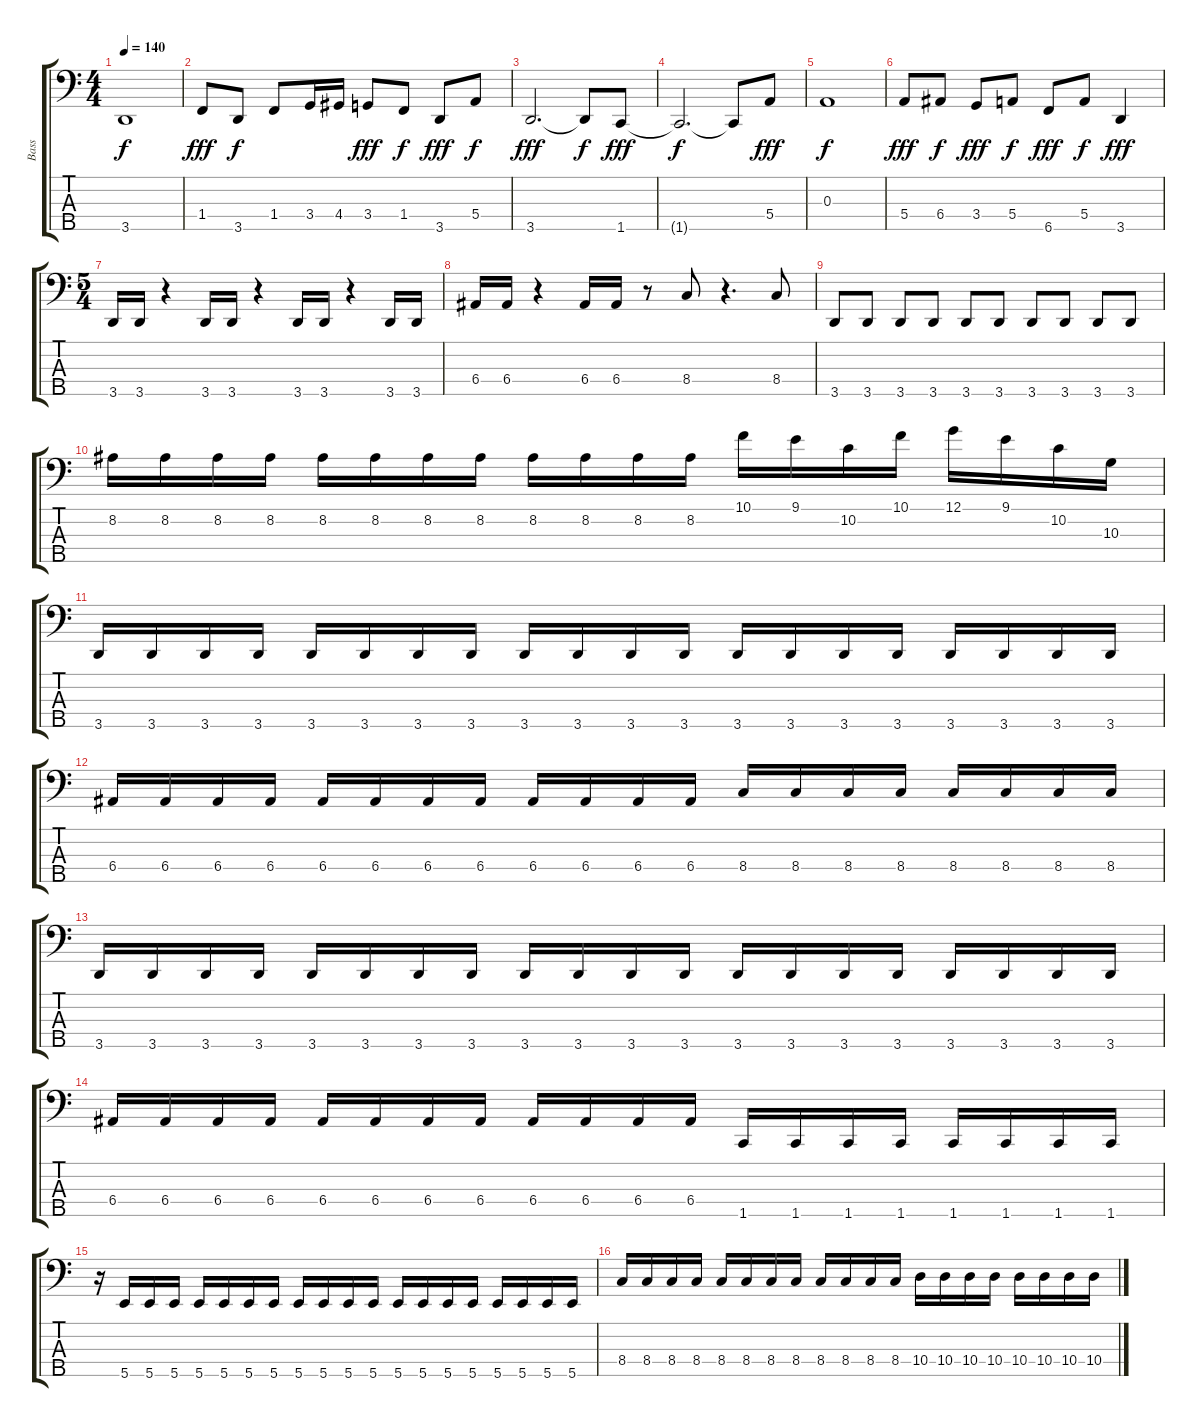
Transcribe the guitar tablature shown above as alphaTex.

\track ("Bass" "Bass") {instrument electricbassfinger}
\staff {score tabs}
\tuning (G2 D2 A1 E1 B0) {hide}
\ts (4 4)
\tempo 140
\clef f4
\ks c
3.5{t}.1{dy f} |
1.4.8{dy fff} 3.5.8{dy f} 1.4.8 3.4.16 4.4.16 3.4.8{dy fff} 1.4.8{dy f} 3.5.8{dy fff} 5.4.8{dy f} |
3.5.2{d dy fff} 3.5{t}.8{dy f} 1.5.8{dy fff} |
1.5{t}.2{d dy f} 1.5{t}.8 5.4.8{dy fff} |
0.3.1{dy f} |
5.4.8{dy fff} 6.4.8{dy f} 3.4.8{dy fff} 5.4.8{dy f} 6.5.8{dy fff} 5.4.8{dy f} 3.5.4{dy fff} |
\ts (5 4)
3.5.16 3.5.16 r.4 3.5.16 3.5.16 r.4 3.5.16 3.5.16 r.4 3.5.16 3.5.16 |
6.4.16 6.4.16 r.4 6.4.16 6.4.16 r.8 8.4.8 r.4{d} 8.4.8 |
3.5.8 3.5.8 3.5.8 3.5.8 3.5.8 3.5.8 3.5.8 3.5.8 3.5.8 3.5.8 |
8.2.16 8.2.16 8.2.16 8.2.16 8.2.16 8.2.16 8.2.16 8.2.16 8.2.16 8.2.16 8.2.16 8.2.16 10.1.16 9.1.16 10.2.16 10.1.16 12.1.16 9.1.16 10.2.16 10.3.16 |
3.5.16 3.5.16 3.5.16 3.5.16 3.5.16 3.5.16 3.5.16 3.5.16 3.5.16 3.5.16 3.5.16 3.5.16 3.5.16 3.5.16 3.5.16 3.5.16 3.5.16 3.5.16 3.5.16 3.5.16 |
6.4.16 6.4.16 6.4.16 6.4.16 6.4.16 6.4.16 6.4.16 6.4.16 6.4.16 6.4.16 6.4.16 6.4.16 8.4.16 8.4.16 8.4.16 8.4.16 8.4.16 8.4.16 8.4.16 8.4.16 |
3.5.16 3.5.16 3.5.16 3.5.16 3.5.16 3.5.16 3.5.16 3.5.16 3.5.16 3.5.16 3.5.16 3.5.16 3.5.16 3.5.16 3.5.16 3.5.16 3.5.16 3.5.16 3.5.16 3.5.16 |
6.4.16 6.4.16 6.4.16 6.4.16 6.4.16 6.4.16 6.4.16 6.4.16 6.4.16 6.4.16 6.4.16 6.4.16 1.5.16 1.5.16 1.5.16 1.5.16 1.5.16 1.5.16 1.5.16 1.5.16 |
r.16 5.5.16 5.5.16 5.5.16 5.5.16 5.5.16 5.5.16 5.5.16 5.5.16 5.5.16 5.5.16 5.5.16 5.5.16 5.5.16 5.5.16 5.5.16 5.5.16 5.5.16 5.5.16 5.5.16 |
8.4.16 8.4.16 8.4.16 8.4.16 8.4.16 8.4.16 8.4.16 8.4.16 8.4.16 8.4.16 8.4.16 8.4.16 10.4.16 10.4.16 10.4.16 10.4.16 10.4.16 10.4.16 10.4.16 10.4.16
